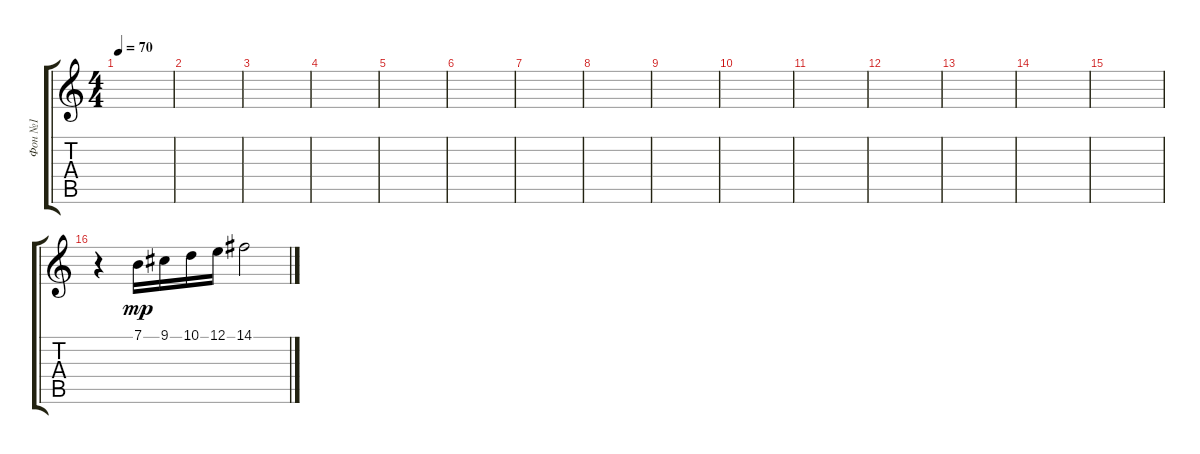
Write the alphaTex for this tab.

\track ("Фон №1" "Фон №1") {instrument stringensemble1}
\staff {score tabs}
\tuning (E4 B3 G3 D3 A2 E2) {hide}
\ts (4 4)
\tempo 70
\clef g2
\ks c
|
|
|
|
|
|
|
|
|
|
|
|
|
|
|
r.4 7.1.16{dy mp} 9.1.16 10.1.16 12.1.16 14.1.2
